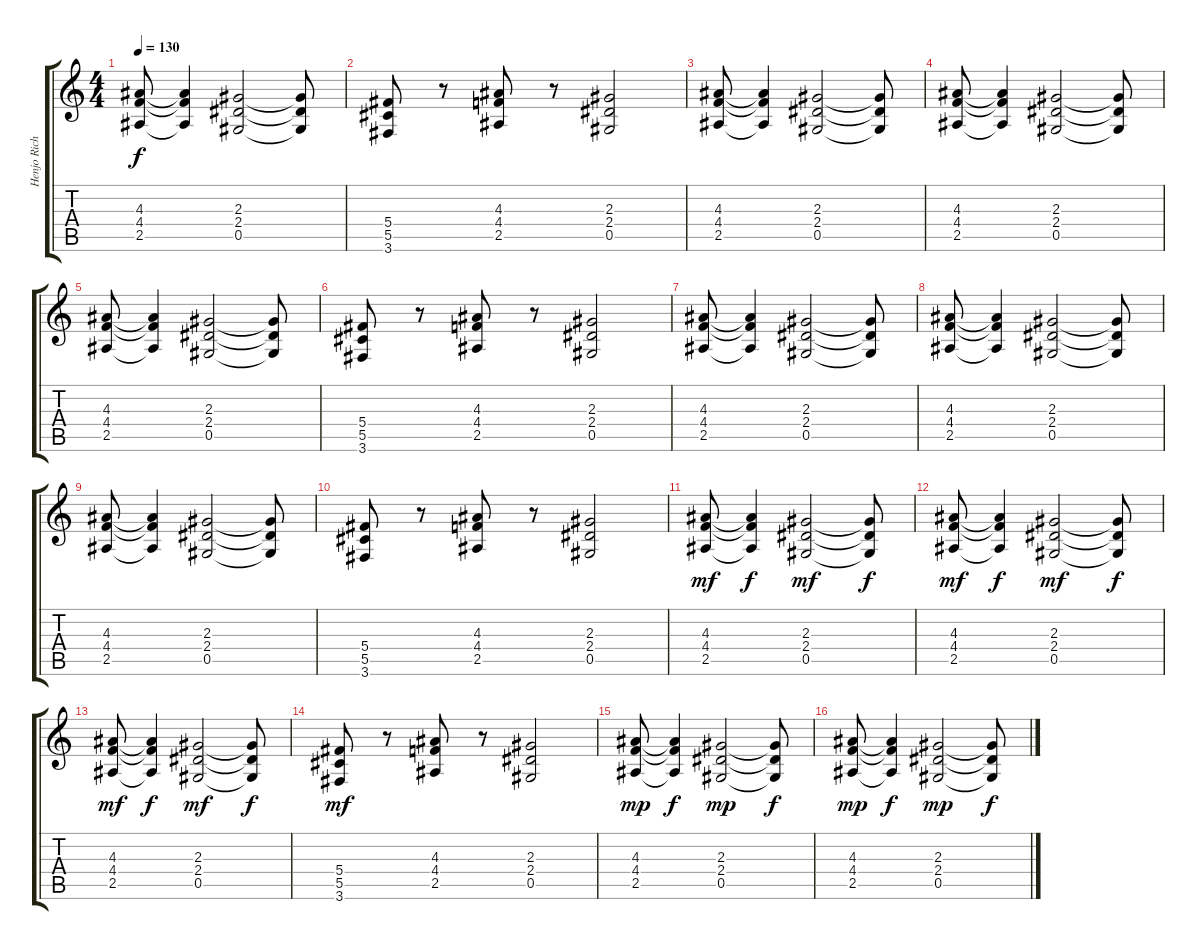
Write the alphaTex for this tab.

\track ("Henjo Richter (guitar1)" "Henjo Rich") {instrument distortionguitar}
\staff {score tabs}
\tuning (Eb4 Bb3 Gb3 Db3 Ab2 Eb2) {hide}
\ts (4 4)
\tempo 130
\clef g2
\ks c
(4.3 4.4 2.5).8{dy f} (4.3{t} 4.4{t} 2.5{t}).4 (2.3 2.4 0.5).2 (2.3{t} 2.4{t} 0.5{t}).8 |
(5.4 5.5 3.6).8 r.8 (4.3 4.4 2.5).8 r.8 (2.3 2.4 0.5).2 |
(4.3 4.4 2.5).8 (4.3{t} 4.4{t} 2.5{t}).4 (2.3 2.4 0.5).2 (2.3{t} 2.4{t} 0.5{t}).8 |
(4.3 4.4 2.5).8 (4.3{t} 4.4{t} 2.5{t}).4 (2.3 2.4 0.5).2 (2.3{t} 2.4{t} 0.5{t}).8 |
(4.3 4.4 2.5).8 (4.3{t} 4.4{t} 2.5{t}).4 (2.3 2.4 0.5).2 (2.3{t} 2.4{t} 0.5{t}).8 |
(5.4 5.5 3.6).8 r.8 (4.3 4.4 2.5).8 r.8 (2.3 2.4 0.5).2 |
(4.3 4.4 2.5).8 (4.3{t} 4.4{t} 2.5{t}).4 (2.3 2.4 0.5).2 (2.3{t} 2.4{t} 0.5{t}).8 |
(4.3 4.4 2.5).8 (4.3{t} 4.4{t} 2.5{t}).4 (2.3 2.4 0.5).2 (2.3{t} 2.4{t} 0.5{t}).8 |
(4.3 4.4 2.5).8 (4.3{t} 4.4{t} 2.5{t}).4 (2.3 2.4 0.5).2 (2.3{t} 2.4{t} 0.5{t}).8 |
(5.4 5.5 3.6).8 r.8 (4.3 4.4 2.5).8 r.8 (2.3 2.4 0.5).2 |
(4.3 4.4 2.5).8{dy mf} (4.3{t} 4.4{t} 2.5{t}).4{dy f} (2.3 2.4 0.5).2{dy mf} (2.3{t} 2.4{t} 0.5{t}).8{dy f} |
(4.3 4.4 2.5).8{dy mf} (4.3{t} 4.4{t} 2.5{t}).4{dy f} (2.3 2.4 0.5).2{dy mf} (2.3{t} 2.4{t} 0.5{t}).8{dy f} |
(4.3 4.4 2.5).8{dy mf} (4.3{t} 4.4{t} 2.5{t}).4{dy f} (2.3 2.4 0.5).2{dy mf} (2.3{t} 2.4{t} 0.5{t}).8{dy f} |
(5.4 5.5 3.6).8{dy mf} r.8 (4.3 4.4 2.5).8 r.8 (2.3 2.4 0.5).2 |
(4.3 4.4 2.5).8{dy mp} (4.3{t} 4.4{t} 2.5{t}).4{dy f} (2.3 2.4 0.5).2{dy mp} (2.3{t} 2.4{t} 0.5{t}).8{dy f} |
(4.3 4.4 2.5).8{dy mp} (4.3{t} 4.4{t} 2.5{t}).4{dy f} (2.3 2.4 0.5).2{dy mp} (2.3{t} 2.4{t} 0.5{t}).8{dy f}
